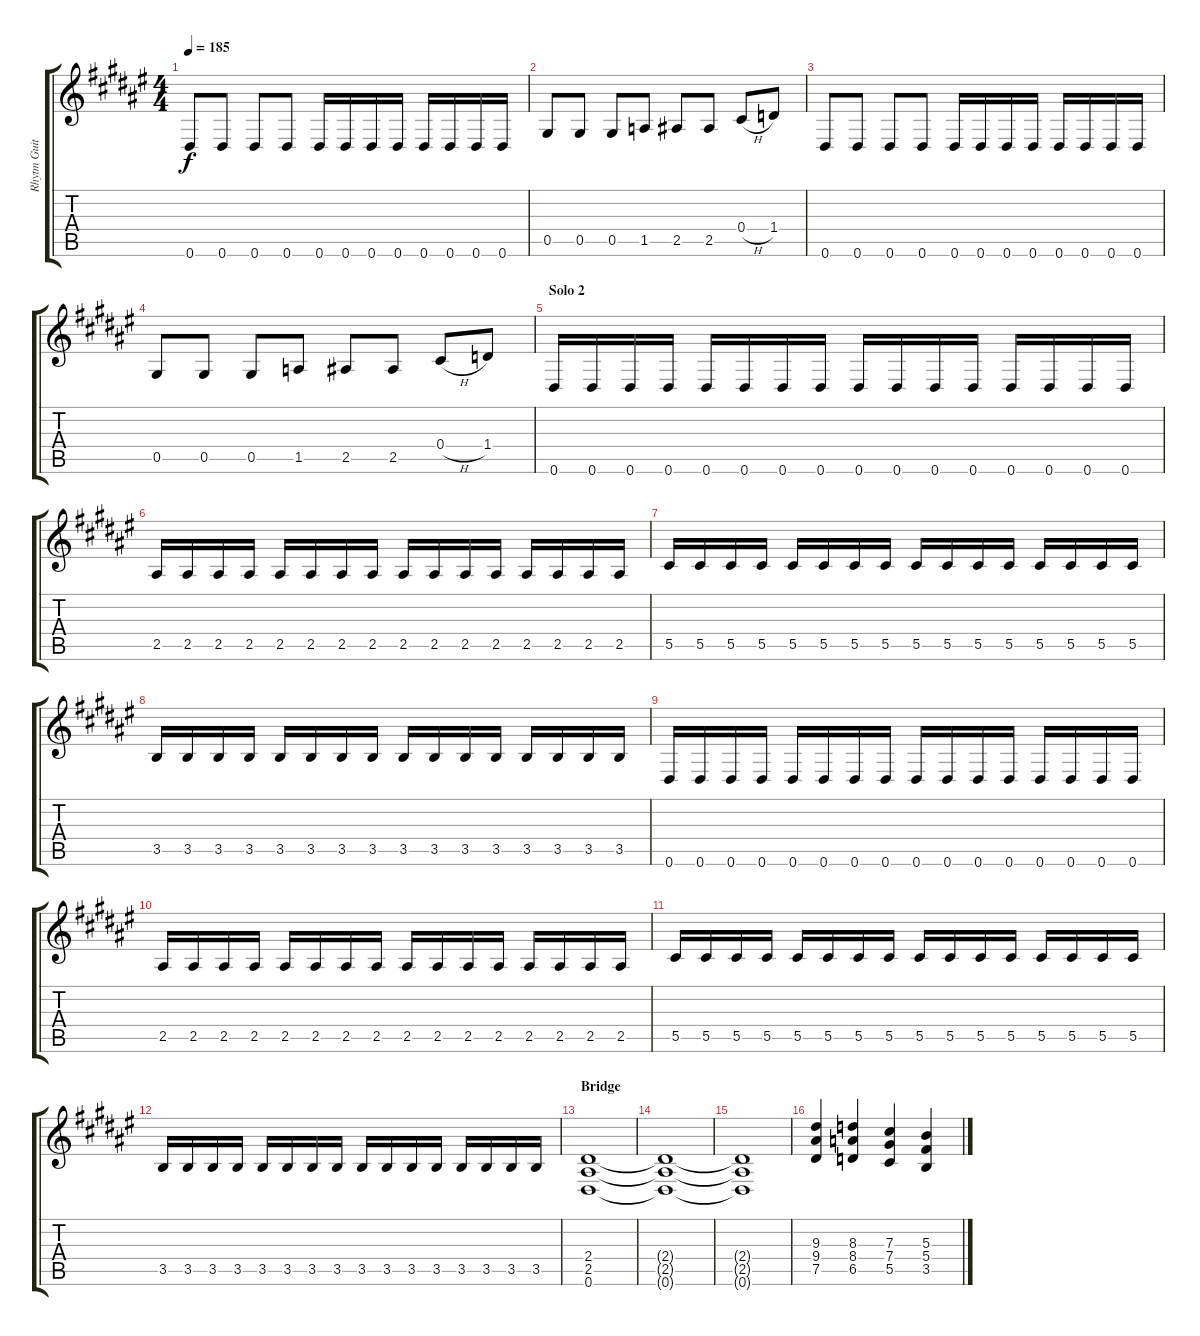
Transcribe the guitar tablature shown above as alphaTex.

\track ("Rhytm Guitar" "Rhytm Guit") {instrument distortionguitar}
\staff {score tabs}
\tuning (Eb4 Bb3 Gb3 Db3 Ab2 Eb2) {hide}
\ts (4 4)
\tempo 185
\clef g2
\ks d#minor
0.6.8{dy f} 0.6.8 0.6.8 0.6.8 0.6.16 0.6.16 0.6.16 0.6.16 0.6.16 0.6.16 0.6.16 0.6.16 |
0.5.8 0.5.8 0.5.8 1.5.8 2.5.8 2.5.8 0.4{h}.8 1.4.8 |
0.6.8 0.6.8 0.6.8 0.6.8 0.6.16 0.6.16 0.6.16 0.6.16 0.6.16 0.6.16 0.6.16 0.6.16 |
0.5.8 0.5.8 0.5.8 1.5.8 2.5.8 2.5.8 0.4{h}.8 1.4.8 |
\section ("" "Solo 2")
0.6.16 0.6.16 0.6.16 0.6.16 0.6.16 0.6.16 0.6.16 0.6.16 0.6.16 0.6.16 0.6.16 0.6.16 0.6.16 0.6.16 0.6.16 0.6.16 |
2.5.16 2.5.16 2.5.16 2.5.16 2.5.16 2.5.16 2.5.16 2.5.16 2.5.16 2.5.16 2.5.16 2.5.16 2.5.16 2.5.16 2.5.16 2.5.16 |
5.5.16 5.5.16 5.5.16 5.5.16 5.5.16 5.5.16 5.5.16 5.5.16 5.5.16 5.5.16 5.5.16 5.5.16 5.5.16 5.5.16 5.5.16 5.5.16 |
3.5.16 3.5.16 3.5.16 3.5.16 3.5.16 3.5.16 3.5.16 3.5.16 3.5.16 3.5.16 3.5.16 3.5.16 3.5.16 3.5.16 3.5.16 3.5.16 |
0.6.16 0.6.16 0.6.16 0.6.16 0.6.16 0.6.16 0.6.16 0.6.16 0.6.16 0.6.16 0.6.16 0.6.16 0.6.16 0.6.16 0.6.16 0.6.16 |
2.5.16 2.5.16 2.5.16 2.5.16 2.5.16 2.5.16 2.5.16 2.5.16 2.5.16 2.5.16 2.5.16 2.5.16 2.5.16 2.5.16 2.5.16 2.5.16 |
5.5.16 5.5.16 5.5.16 5.5.16 5.5.16 5.5.16 5.5.16 5.5.16 5.5.16 5.5.16 5.5.16 5.5.16 5.5.16 5.5.16 5.5.16 5.5.16 |
3.5.16 3.5.16 3.5.16 3.5.16 3.5.16 3.5.16 3.5.16 3.5.16 3.5.16 3.5.16 3.5.16 3.5.16 3.5.16 3.5.16 3.5.16 3.5.16 |
\section ("" "Bridge")
(2.4 2.5 0.6).1 |
(2.4{t} 2.5{t} 0.6{t}).1 |
(2.4{t} 2.5{t} 0.6{t}).1 |
(9.3 9.4 7.5).4 (8.3 8.4 6.5).4 (7.3 7.4 5.5).4 (5.3 5.4 3.5).4
